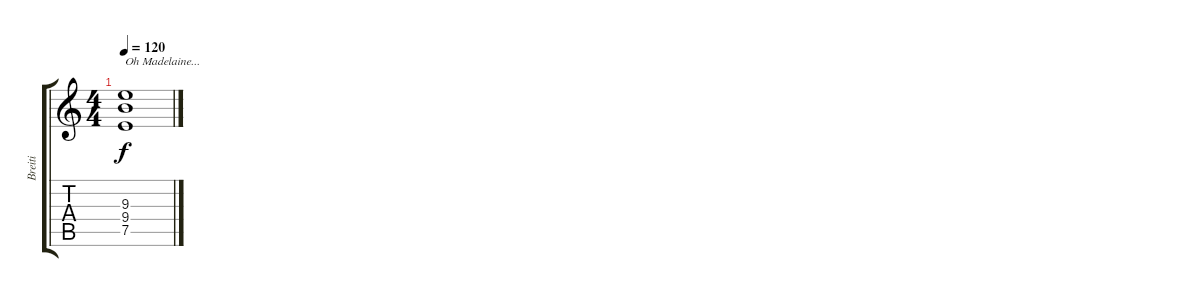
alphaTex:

\track ("Breiti" "Breiti") {instrument overdrivenguitar}
\staff {score tabs}
\tuning (E4 B3 G3 D3 A2 E2) {hide}
\ts (4 4)
\tempo 120
\clef g2
\ks c
(9.3{t} 9.4{t} 7.5{t}).1{txt "Oh Madelaine..." dy f}
